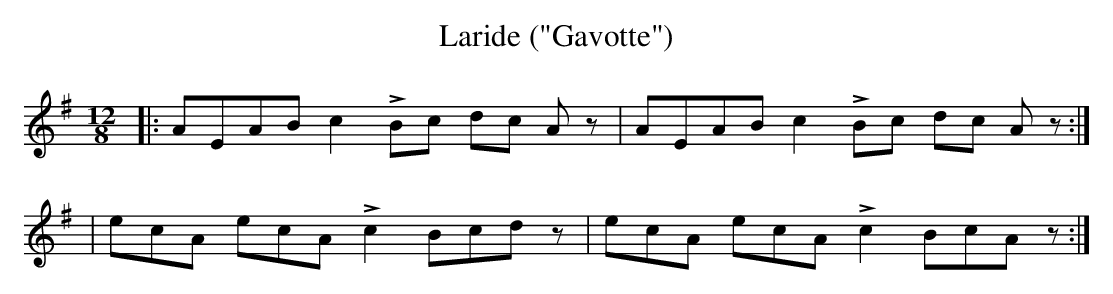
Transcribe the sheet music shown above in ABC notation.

X:1
T: Laride ("Gavotte")
M: 12/8
L: 1/8
K: Ador
|: AEAB c2 LBc dc Az | AEAB c2 LBc dc Az :|
| ecA ecA Lc2 Bcdz | ecA ecA Lc2 BcAz :|
